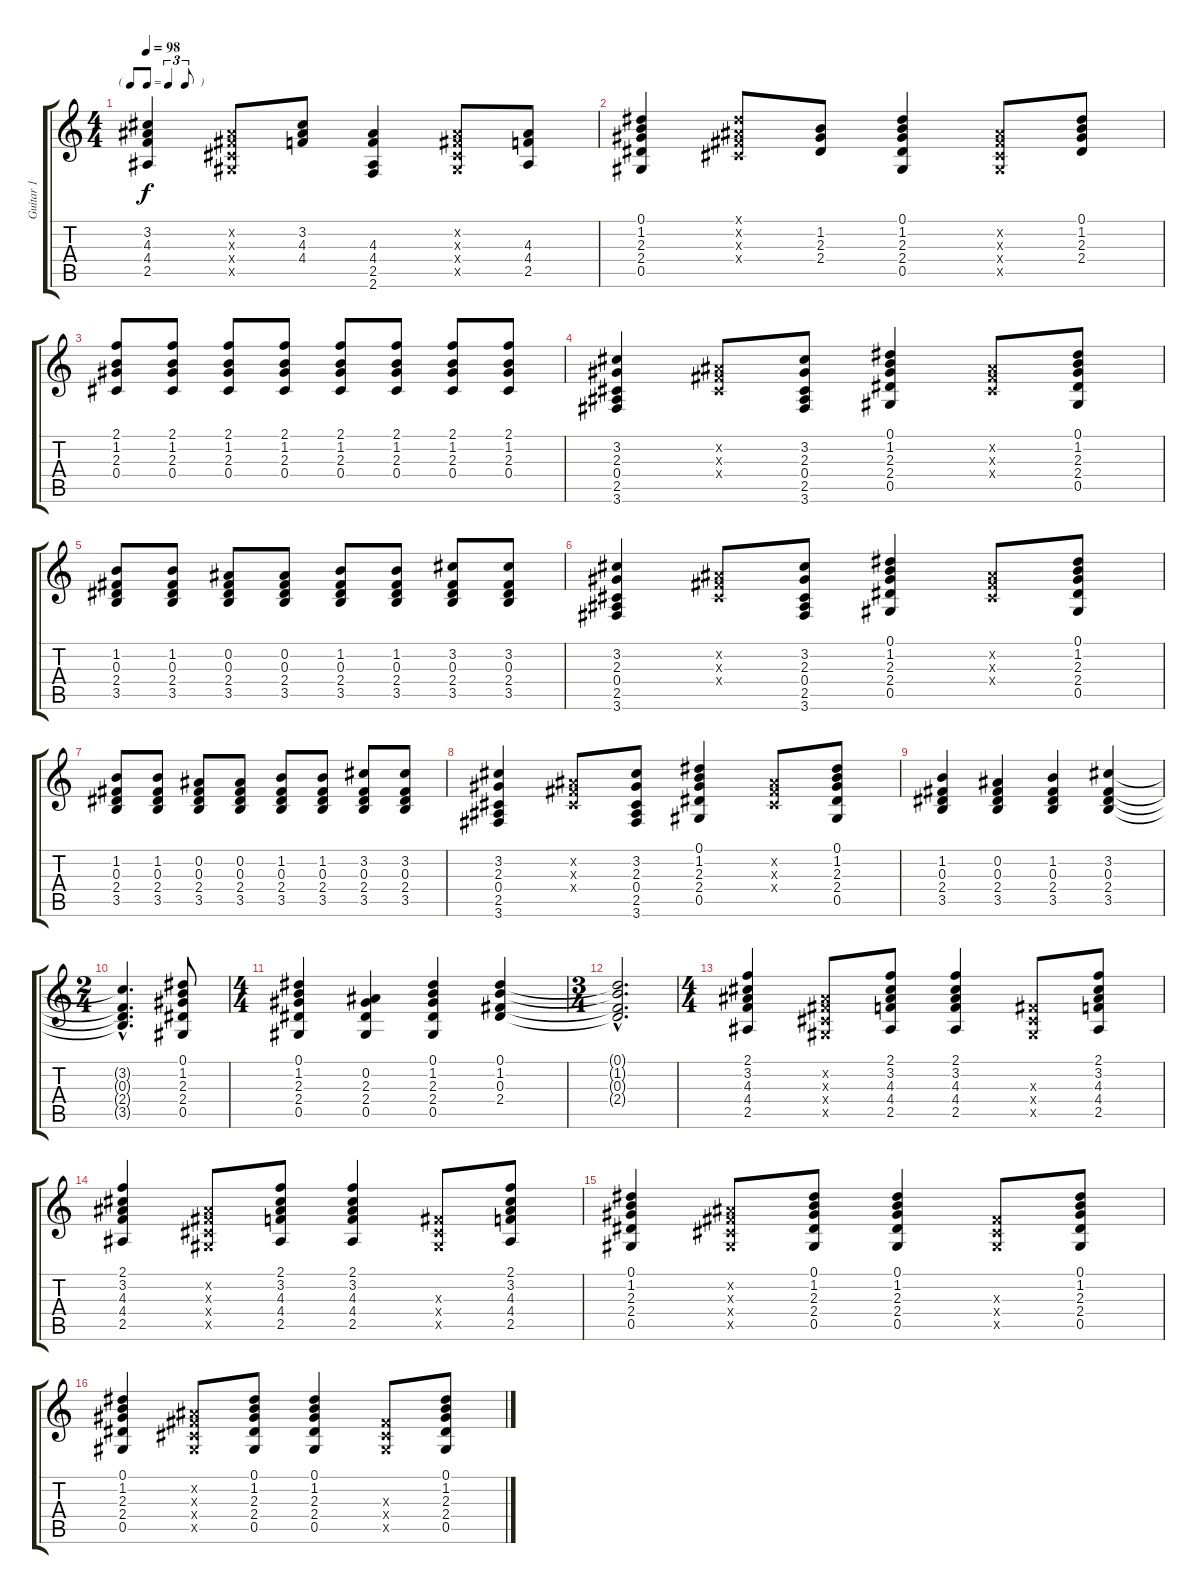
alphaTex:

\track ("Guitar 1" "Guitar 1") {instrument electricguitarclean}
\staff {score tabs}
\tuning (Eb4 Bb3 Gb3 Db3 Ab2 Eb2) {hide}
\ts (4 4)
\tf triplet8th
\tempo 98
\clef g2
\ks c
(3.2 4.3 4.4 2.5).4{dy f} (0.2{x} 0.3{x} 0.4{x} 0.5{x}).8 (3.2 4.3 4.4).8 (4.3 4.4 2.5 2.6).4 (0.2{x} 0.3{x} 0.4{x} 0.5{x}).8 (4.3 4.4 2.5).8 |
(0.1 1.2 2.3 2.4 0.5).4 (0.1{x} 0.2{x} 0.3{x} 0.4{x}).8 (1.2 2.3 2.4).8 (0.1 1.2 2.3 2.4 0.5).4 (0.2{x} 0.3{x} 0.4{x} 0.5{x}).8 (0.1 1.2 2.3 2.4).8 |
(2.1 1.2 2.3 0.4).8 (2.1 1.2 2.3 0.4).8 (2.1 1.2 2.3 0.4).8 (2.1 1.2 2.3 0.4).8 (2.1 1.2 2.3 0.4).8 (2.1 1.2 2.3 0.4).8 (2.1 1.2 2.3 0.4).8 (2.1 1.2 2.3 0.4).8 |
(3.2 2.3 0.4 2.5 3.6).4 (0.2{x} 0.3{x} 0.4{x}).8 (3.2 2.3 0.4 2.5 3.6).8 (0.1 1.2 2.3 2.4 0.5).4 (0.2{x} 0.3{x} 0.4{x}).8 (0.1 1.2 2.3 2.4 0.5).8 |
(1.2 0.3 2.4 3.5).8 (1.2 0.3 2.4 3.5).8 (0.2 0.3 2.4 3.5).8 (0.2 0.3 2.4 3.5).8 (1.2 0.3 2.4 3.5).8 (1.2 0.3 2.4 3.5).8 (3.2 0.3 2.4 3.5).8 (3.2 0.3 2.4 3.5).8 |
(3.2 2.3 0.4 2.5 3.6).4 (0.2{x} 0.3{x} 0.4{x}).8 (3.2 2.3 0.4 2.5 3.6).8 (0.1 1.2 2.3 2.4 0.5).4 (0.2{x} 0.3{x} 0.4{x}).8 (0.1 1.2 2.3 2.4 0.5).8 |
(1.2 0.3 2.4 3.5).8 (1.2 0.3 2.4 3.5).8 (0.2 0.3 2.4 3.5).8 (0.2 0.3 2.4 3.5).8 (1.2 0.3 2.4 3.5).8 (1.2 0.3 2.4 3.5).8 (3.2 0.3 2.4 3.5).8 (3.2 0.3 2.4 3.5).8 |
(3.2 2.3 0.4 2.5 3.6).4 (0.2{x} 0.3{x} 0.4{x}).8 (3.2 2.3 0.4 2.5 3.6).8 (0.1 1.2 2.3 2.4 0.5).4 (0.2{x} 0.3{x} 0.4{x}).8 (0.1 1.2 2.3 2.4 0.5).8 |
(1.2 0.3 2.4 3.5).4 (0.2 0.3 2.4 3.5).4 (1.2 0.3 2.4 3.5).4 (3.2 0.3 2.4 3.5).4 |
\ts (2 4)
(3.2{hac t} 0.3{hac t} 2.4{hac t} 3.5{hac t}).4{d} (0.1 1.2 2.3 2.4 0.5).8 |
\ts (4 4)
(0.1 1.2 2.3 2.4 0.5).4 (0.2 2.3 2.4 0.5).4 (0.1 1.2 2.3 2.4 0.5).4 (0.1 1.2 0.3 2.4).4 |
\ts (3 4)
(0.1{hac t} 1.2{hac t} 0.3{hac t} 2.4{hac t}).2{d} |
\ts (4 4)
(2.1 3.2 4.3 4.4 2.5).4 (0.2{x} 0.3{x} 0.4{x} 0.5{x}).8 (2.1 3.2 4.3 4.4 2.5).8 (2.1 3.2 4.3 4.4 2.5).4 (0.3{x} 0.4{x} 0.5{x}).8 (2.1 3.2 4.3 4.4 2.5).8 |
(2.1 3.2 4.3 4.4 2.5).4 (0.2{x} 0.3{x} 0.4{x} 0.5{x}).8 (2.1 3.2 4.3 4.4 2.5).8 (2.1 3.2 4.3 4.4 2.5).4 (0.3{x} 0.4{x} 0.5{x}).8 (2.1 3.2 4.3 4.4 2.5).8 |
(0.1 1.2 2.3 2.4 0.5).4 (0.2{x} 0.3{x} 0.4{x} 0.5{x}).8 (0.1 1.2 2.3 2.4 0.5).8 (0.1 1.2 2.3 2.4 0.5).4 (0.3{x} 0.4{x} 0.5{x}).8 (0.1 1.2 2.3 2.4 0.5).8 |
(0.1 1.2 2.3 2.4 0.5).4 (0.2{x} 0.3{x} 0.4{x} 0.5{x}).8 (0.1 1.2 2.3 2.4 0.5).8 (0.1 1.2 2.3 2.4 0.5).4 (0.3{x} 0.4{x} 0.5{x}).8 (0.1 1.2 2.3 2.4 0.5).8
